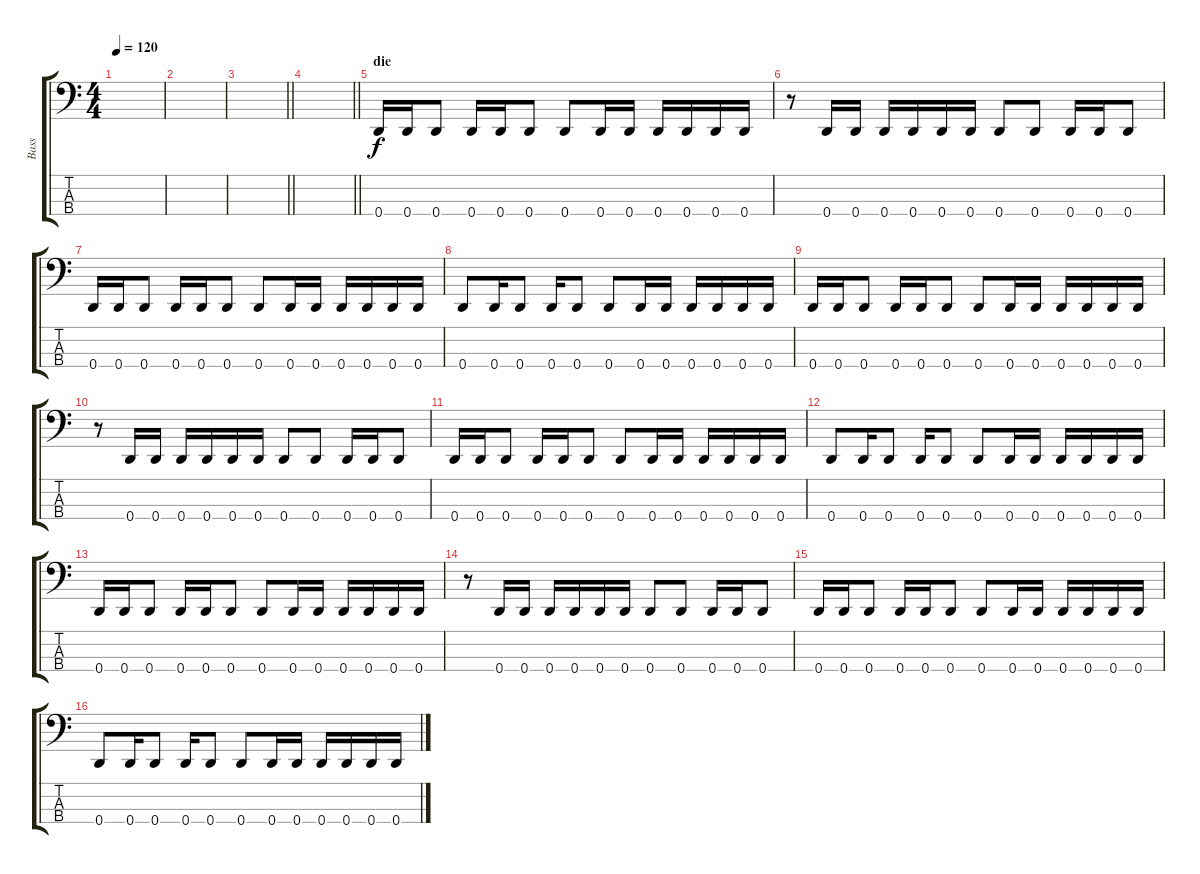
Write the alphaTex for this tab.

\track ("Bass" "Bass") {instrument electricbasspick}
\staff {score tabs}
\tuning (G2 D2 A1 D1) {hide}
\ts (4 4)
\tempo 120
\clef f4
\ks c
|
|
\barLineRight lightlight
|
\section ("" "")
\barLineRight lightlight
|
\section ("" "die")
0.4.16 0.4.16 0.4.8 0.4.16 0.4.16 0.4.8 0.4.8 0.4.16 0.4.16 0.4.16 0.4.16 0.4.16 0.4.16 |
r.8 0.4.16 0.4.16 0.4.16 0.4.16 0.4.16 0.4.16 0.4.8 0.4.8 0.4.16 0.4.16 0.4.8 |
0.4.16 0.4.16 0.4.8 0.4.16 0.4.16 0.4.8 0.4.8 0.4.16 0.4.16 0.4.16 0.4.16 0.4.16 0.4.16 |
0.4.8 0.4.16 0.4.8 0.4.16 0.4.8 0.4.8 0.4.16 0.4.16 0.4.16 0.4.16 0.4.16 0.4.16 |
0.4.16 0.4.16 0.4.8 0.4.16 0.4.16 0.4.8 0.4.8 0.4.16 0.4.16 0.4.16 0.4.16 0.4.16 0.4.16 |
r.8 0.4.16 0.4.16 0.4.16 0.4.16 0.4.16 0.4.16 0.4.8 0.4.8 0.4.16 0.4.16 0.4.8 |
0.4.16 0.4.16 0.4.8 0.4.16 0.4.16 0.4.8 0.4.8 0.4.16 0.4.16 0.4.16 0.4.16 0.4.16 0.4.16 |
0.4.8 0.4.16 0.4.8 0.4.16 0.4.8 0.4.8 0.4.16 0.4.16 0.4.16 0.4.16 0.4.16 0.4.16 |
0.4.16 0.4.16 0.4.8 0.4.16 0.4.16 0.4.8 0.4.8 0.4.16 0.4.16 0.4.16 0.4.16 0.4.16 0.4.16 |
r.8 0.4.16 0.4.16 0.4.16 0.4.16 0.4.16 0.4.16 0.4.8 0.4.8 0.4.16 0.4.16 0.4.8 |
0.4.16 0.4.16 0.4.8 0.4.16 0.4.16 0.4.8 0.4.8 0.4.16 0.4.16 0.4.16 0.4.16 0.4.16 0.4.16 |
0.4.8 0.4.16 0.4.8 0.4.16 0.4.8 0.4.8 0.4.16 0.4.16 0.4.16 0.4.16 0.4.16 0.4.16
